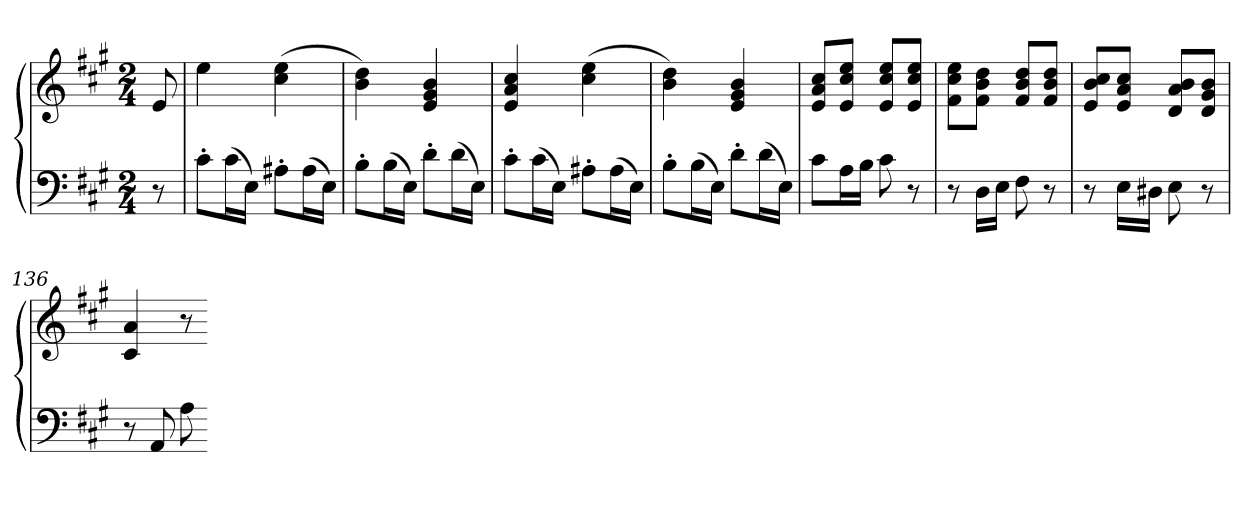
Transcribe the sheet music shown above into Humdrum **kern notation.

**kern	**kern
*part1	*part1
*staff2	*staff1
*clefF4	*clefG2
*k[f#c#g#]	*k[f#c#g#]
*A:	*A:
*M2/4	*M2/4
=	=
8r	8e
=129	=129
8c#'L	4ee
(16c#L	.
16EJJ)	.
8A#X'L	(4cc# 4ee
(16A#L	.
16EJJ)	.
=130	=130
8B'L	4b 4dd)
(16BL	.
16EJJ)	.
8d'L	4e 4g# 4b
(16dL	.
16EJJ)	.
=131	=131
8c#'L	4e 4a 4cc#
(16c#L	.
16EJJ)	.
8A#X'L	(4cc# 4ee
(16A#L	.
16EJJ)	.
=132	=132
8B'L	4b 4dd)
(16BL	.
16EJJ)	.
8d'L	4e 4g# 4b
(16dL	.
16EJJ)	.
=133	=133
8c#L	8e 8a 8cc#L
16AL	8e 8cc# 8eeJ
16BJJ	.
8c#	8e 8cc# 8eeL
8r	8e 8cc# 8eeJ
=134	=134
8r	8f# 8cc# 8eeL
16DLL	8f# 8b 8ddJ
16EJJ	.
8F#	8f# 8b 8ddL
8r	8f# 8b 8ddJ
=135	=135
8r	8e 8b 8cc#L
16ELL	8e 8a 8cc#J
16D#XJJ	.
8E	8d 8a 8bL
8r	8d 8g# 8bJ
=136	=136
8r	4c# 4a
8AA	.
8A	8r
=-	=-
*-	*-
